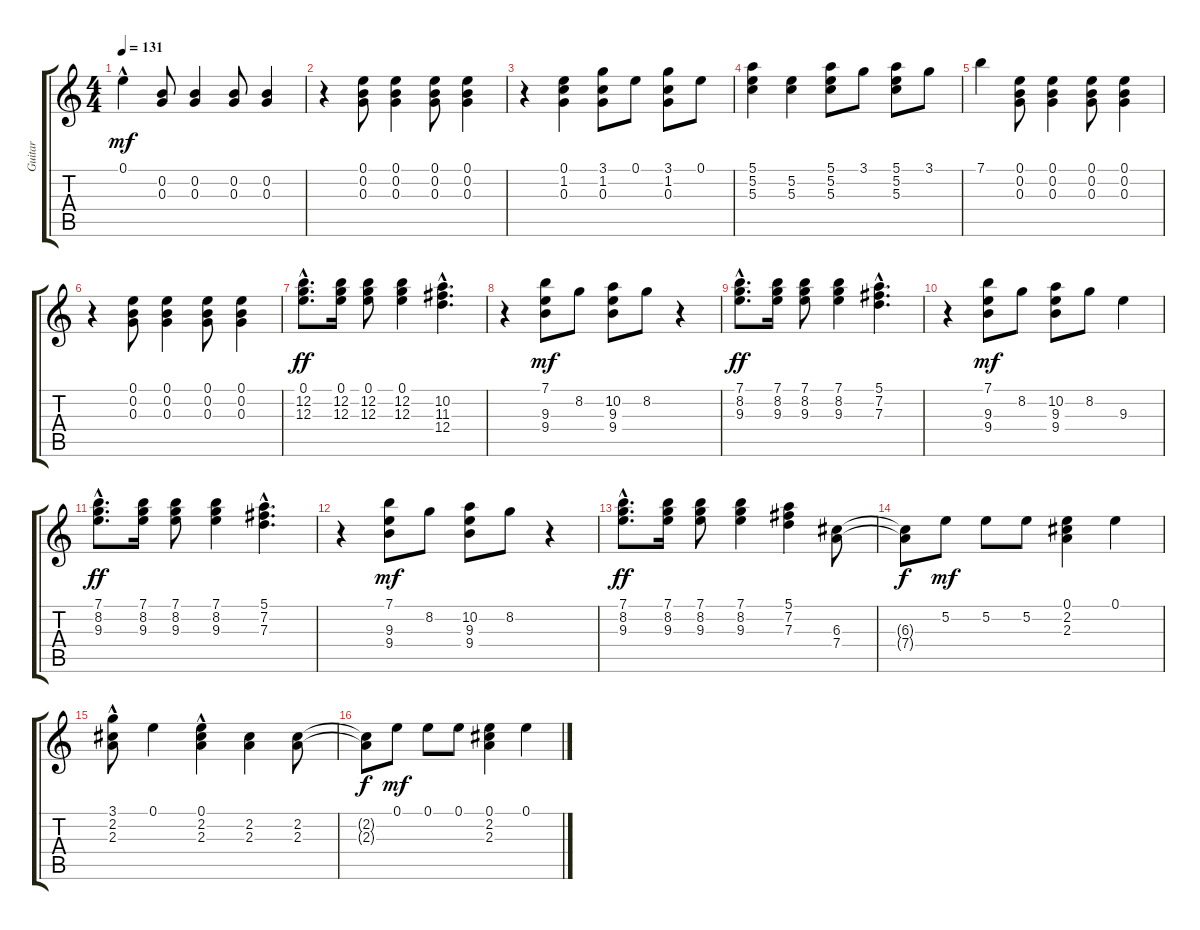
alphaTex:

\track ("Guitar" "Guitar") {instrument electricguitarclean}
\staff {score tabs}
\tuning (E4 B3 G3 D3 A2 E2) {hide}
\ts (4 4)
\tempo 131
\clef g2
\ks c
0.1{hac}.4{dy mf} (0.2 0.3).8 (0.2 0.3).4 (0.2 0.3).8 (0.2 0.3).4 |
r.4 (0.1 0.2 0.3).8 (0.1 0.2 0.3).4 (0.1 0.2 0.3).8 (0.1 0.2 0.3).4 |
r.4 (0.1 1.2 0.3).4 (3.1 1.2 0.3).8 0.1.8 (3.1 1.2 0.3).8 0.1.8 |
(5.1 5.2 5.3).4 (5.2 5.3).4 (5.1 5.2 5.3).8 3.1.8 (5.1 5.2 5.3).8 3.1.8 |
7.1.4 (0.1 0.2 0.3).8 (0.1 0.2 0.3).4 (0.1 0.2 0.3).8 (0.1 0.2 0.3).4 |
r.4 (0.1 0.2 0.3).8 (0.1 0.2 0.3).4 (0.1 0.2 0.3).8 (0.1 0.2 0.3).4 |
(0.1{hac} 12.2{hac} 12.3{hac}).8{d dy ff} (0.1 12.2 12.3).16 (0.1 12.2 12.3).8 (0.1 12.2 12.3).4 (10.2{hac} 11.3{hac} 12.4{hac}).4{d} |
r.4 (7.1 9.3 9.4).8{dy mf} 8.2.8 (10.2 9.3 9.4).8 8.2.8 r.4 |
(7.1{hac} 8.2{hac} 9.3{hac}).8{d dy ff} (7.1 8.2 9.3).16 (7.1 8.2 9.3).8 (7.1 8.2 9.3).4 (5.1{hac} 7.2{hac} 7.3{hac}).4{d} |
r.4 (7.1 9.3 9.4).8{dy mf} 8.2.8 (10.2 9.3 9.4).8 8.2.8 9.3.4 |
(7.1{hac} 8.2{hac} 9.3{hac}).8{d dy ff} (7.1 8.2 9.3).16 (7.1 8.2 9.3).8 (7.1 8.2 9.3).4 (5.1{hac} 7.2{hac} 7.3{hac}).4{d} |
r.4 (7.1 9.3 9.4).8{dy mf} 8.2.8 (10.2 9.3 9.4).8 8.2.8 r.4 |
(7.1{hac} 8.2{hac} 9.3{hac}).8{d dy ff} (7.1 8.2 9.3).16 (7.1 8.2 9.3).8 (7.1 8.2 9.3).4 (5.1 7.2 7.3).4 (6.3 7.4).8 |
(6.3{t} 7.4{t}).8{dy f} 5.2.8{dy mf} 5.2.8 5.2.8 (0.1 2.2 2.3).4 0.1.4 |
(3.1 2.2{hac} 2.3{hac}).8 0.1.4 (0.1{hac} 2.2 2.3).4 (2.2 2.3).4 (2.2 2.3).8 |
(2.2{t} 2.3{t}).8{dy f} 0.1.8{dy mf} 0.1.8 0.1.8 (0.1 2.2 2.3).4 0.1.4
